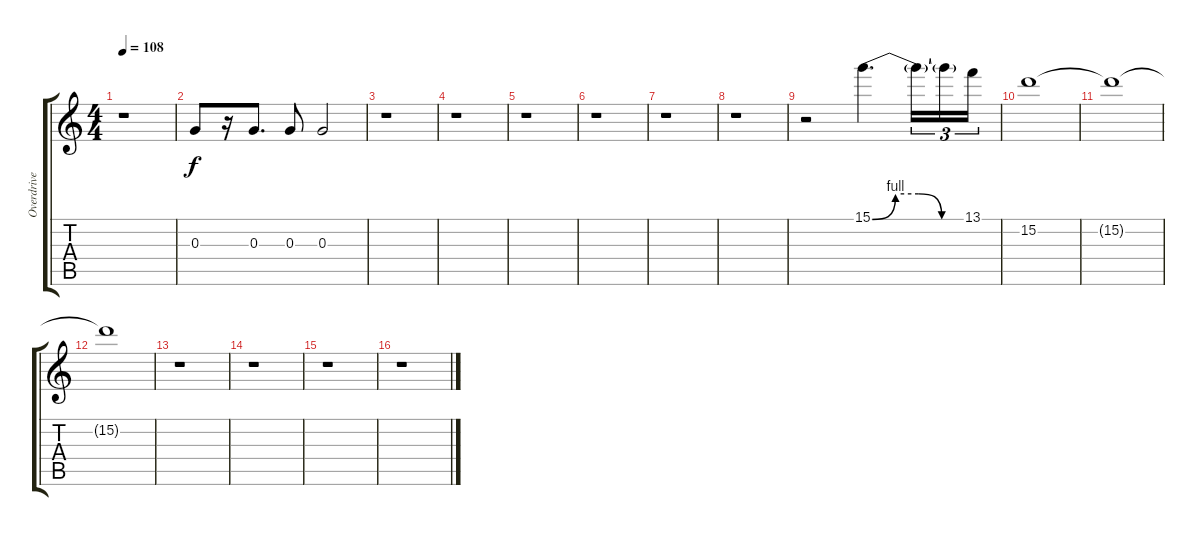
\track ("Overdrive" "Overdrive") {instrument overdrivenguitar}
\staff {score tabs}
\tuning (E4 B3 G3 D3 A2 D2) {hide}
\ts (4 4)
\tempo 108
\clef g2
\ks c
r.1{dy f} |
0.3.8 r.16 0.3.8{d} 0.3.8 0.3.2 |
r.1 |
r.1 |
r.1 |
r.1 |
r.1 |
r.1 |
r.2 15.1{be (custom 0 0 15 4 30 4 45 0 60 0)}.4{d} 15.1{t}.16{tu (3 2)} 15.1{t}.16{tu (3 2)} 13.1.16{tu (3 2)} |
15.2.1 |
15.2{t}.1 |
15.2{t}.1 |
r.1 |
r.1 |
r.1 |
r.1
